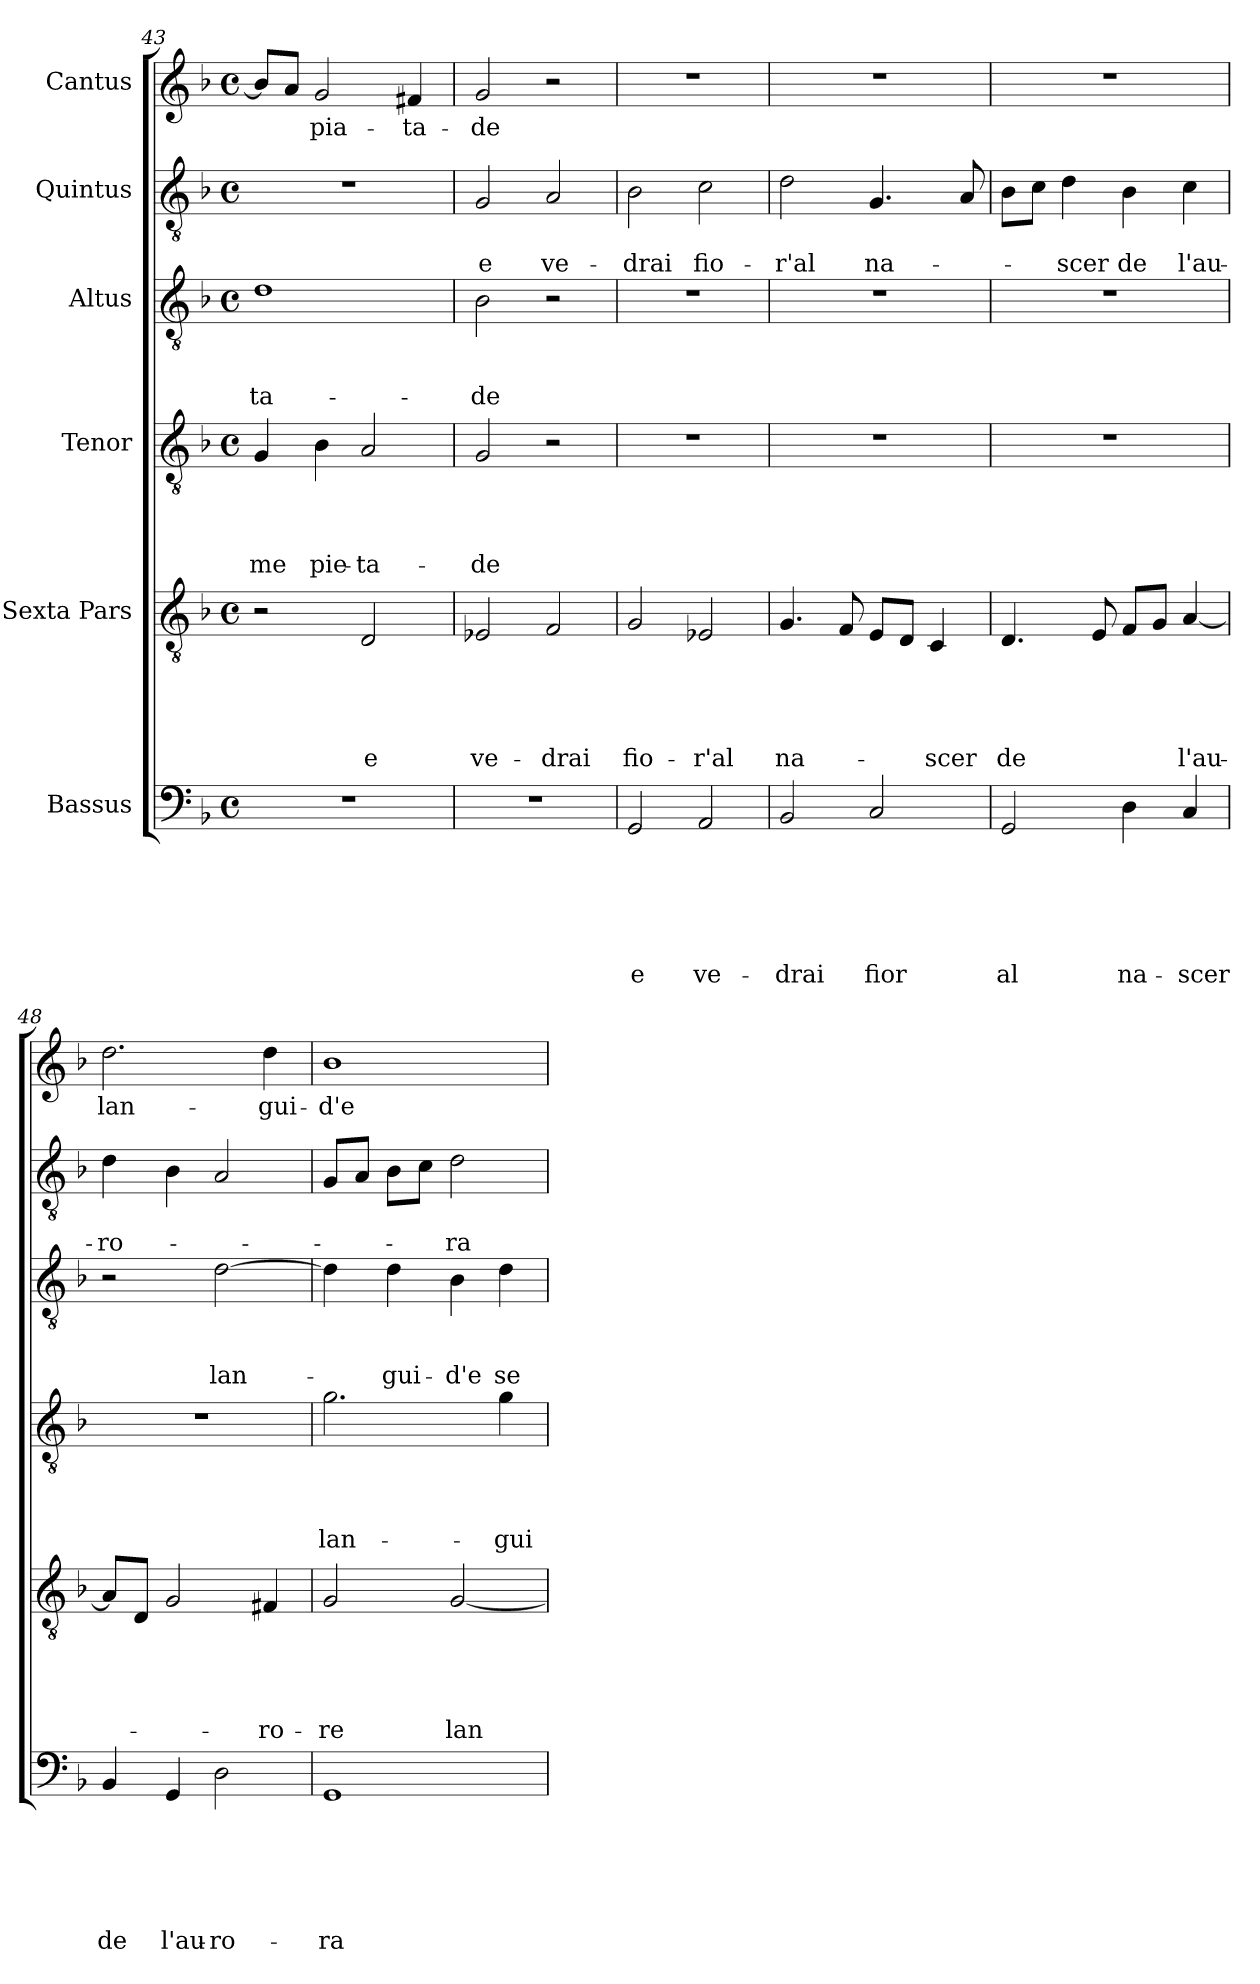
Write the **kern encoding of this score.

**kern	**text	**text	**text	**text	**text	**text	**kern	**text	**text	**text	**text	**text	**kern	**text	**text	**text	**text	**kern	**text	**text	**text	**kern	**text	**text	**kern	**text
*part6	*part6	*part6	*part6	*part6	*part6	*part6	*part5	*part5	*part5	*part5	*part5	*part5	*part4	*part4	*part4	*part4	*part4	*part3	*part3	*part3	*part3	*part2	*part2	*part2	*part1	*part1
*staff6	*staff6	*staff6	*staff6	*staff6	*staff6	*staff6	*staff5	*staff5	*staff5	*staff5	*staff5	*staff5	*staff4	*staff4	*staff4	*staff4	*staff4	*staff3	*staff3	*staff3	*staff3	*staff2	*staff2	*staff2	*staff1	*staff1
*I"Bassus	*	*	*	*	*	*	*I"Sexta Pars	*	*	*	*	*	*I"Tenor	*	*	*	*	*I"Altus	*	*	*	*I"Quintus	*	*	*I"Cantus	*
*clefF4	*	*	*	*	*	*	*clefGv2	*	*	*	*	*	*clefGv2	*	*	*	*	*clefGv2	*	*	*	*clefGv2	*	*	*clefG2	*
*k[b-]	*	*	*	*	*	*	*k[b-]	*	*	*	*	*	*k[b-]	*	*	*	*	*k[b-]	*	*	*	*k[b-]	*	*	*k[b-]	*
*F:	*	*	*	*	*	*	*F:	*	*	*	*	*	*F:	*	*	*	*	*F:	*	*	*	*F:	*	*	*F:	*
*M4/4	*	*	*	*	*	*	*M4/4	*	*	*	*	*	*M4/4	*	*	*	*	*M4/4	*	*	*	*M4/4	*	*	*M4/4	*
*met(c)	*	*	*	*	*	*	*met(c)	*	*	*	*	*	*met(c)	*	*	*	*	*met(c)	*	*	*	*met(c)	*	*	*met(c)	*
=43	=43	=43	=43	=43	=43	=43	=43	=43	=43	=43	=43	=43	=43	=43	=43	=43	=43	=43	=43	=43	=43	=43	=43	=43	=43	=43
1r	.	.	.	.	.	.	2r	.	.	.	.	.	4G/	.	.	.	me	1d	.	.	-ta-	1r	.	.	8b-/L]	.
.	.	.	.	.	.	.	.	.	.	.	.	.	.	.	.	.	.	.	.	.	.	.	.	.	8a/J	.
.	.	.	.	.	.	.	.	.	.	.	.	.	4B-\	.	.	.	pie-	.	.	.	.	.	.	.	2g/	pia-
.	.	.	.	.	.	.	2D/	.	.	.	.	e	2A/	.	.	.	-ta-	.	.	.	.	.	.	.	.	.
.	.	.	.	.	.	.	.	.	.	.	.	.	.	.	.	.	.	.	.	.	.	.	.	.	4f#X/	-ta-
=44	=44	=44	=44	=44	=44	=44	=44	=44	=44	=44	=44	=44	=44	=44	=44	=44	=44	=44	=44	=44	=44	=44	=44	=44	=44	=44
1r	.	.	.	.	.	.	2E-/	.	.	.	.	ve-	2G/	.	.	.	-de	2B-\	.	.	-de	2G/	.	e	2g/	-de
.	.	.	.	.	.	.	2F/	.	.	.	.	-drai	2r	.	.	.	.	2r	.	.	.	2A/	.	ve-	2r	.
=45	=45	=45	=45	=45	=45	=45	=45	=45	=45	=45	=45	=45	=45	=45	=45	=45	=45	=45	=45	=45	=45	=45	=45	=45	=45	=45
2GG/	.	.	.	.	.	e	2G/	.	.	.	.	fio-	1r	.	.	.	.	1r	.	.	.	2B-\	.	-drai	1r	.
2AA/	.	.	.	.	.	ve-	2E-/	.	.	.	.	-r'al	.	.	.	.	.	.	.	.	.	2c\	.	fio-	.	.
!!LO:PB:g=z
=46	=46	=46	=46	=46	=46	=46	=46	=46	=46	=46	=46	=46	=46	=46	=46	=46	=46	=46	=46	=46	=46	=46	=46	=46	=46	=46
2BB-/	.	.	.	.	.	-drai	4.G/	.	.	.	.	na-	1r	.	.	.	.	1r	.	.	.	2d\	.	-r'al	1r	.
.	.	.	.	.	.	.	8F/	.	.	.	.	.	.	.	.	.	.	.	.	.	.	.	.	.	.	.
2C/	.	.	.	.	.	fior	8E/L	.	.	.	.	.	.	.	.	.	.	.	.	.	.	4.G/	.	na-	.	.
.	.	.	.	.	.	.	8D/J	.	.	.	.	.	.	.	.	.	.	.	.	.	.	.	.	.	.	.
.	.	.	.	.	.	.	4C/	.	.	.	.	-scer	.	.	.	.	.	.	.	.	.	.	.	.	.	.
.	.	.	.	.	.	.	.	.	.	.	.	.	.	.	.	.	.	.	.	.	.	8A/	.	.	.	.
=47	=47	=47	=47	=47	=47	=47	=47	=47	=47	=47	=47	=47	=47	=47	=47	=47	=47	=47	=47	=47	=47	=47	=47	=47	=47	=47
2GG/	.	.	.	.	.	al	4.D/	.	.	.	.	de	1r	.	.	.	.	1r	.	.	.	8B-\L	.	.	1r	.
.	.	.	.	.	.	.	.	.	.	.	.	.	.	.	.	.	.	.	.	.	.	8c\J	.	.	.	.
.	.	.	.	.	.	.	.	.	.	.	.	.	.	.	.	.	.	.	.	.	.	4d\	.	-scer	.	.
.	.	.	.	.	.	.	8E/	.	.	.	.	.	.	.	.	.	.	.	.	.	.	.	.	.	.	.
4D\	.	.	.	.	.	na-	8F/L	.	.	.	.	.	.	.	.	.	.	.	.	.	.	4B-\	.	de	.	.
.	.	.	.	.	.	.	8G/J	.	.	.	.	.	.	.	.	.	.	.	.	.	.	.	.	.	.	.
4C/	.	.	.	.	.	-scer	[4A/	.	.	.	.	l'au-	.	.	.	.	.	.	.	.	.	4c\	.	l'au-	.	.
=48	=48	=48	=48	=48	=48	=48	=48	=48	=48	=48	=48	=48	=48	=48	=48	=48	=48	=48	=48	=48	=48	=48	=48	=48	=48	=48
4BB-/	.	.	.	.	.	de	8A/L]	.	.	.	.	.	1r	.	.	.	.	2r	.	.	.	4d\	.	-ro-	2.dd\	lan-
.	.	.	.	.	.	.	8D/J	.	.	.	.	.	.	.	.	.	.	.	.	.	.	.	.	.	.	.
4GG/	.	.	.	.	.	l'au-	2G/	.	.	.	.	.	.	.	.	.	.	.	.	.	.	4B-\	.	.	.	.
2D\	.	.	.	.	.	-ro-	.	.	.	.	.	.	.	.	.	.	.	[2d\	.	.	lan-	2A/	.	.	.	.
.	.	.	.	.	.	.	4F#X/	.	.	.	.	-ro-	.	.	.	.	.	.	.	.	.	.	.	.	4dd\	-gui-
=49	=49	=49	=49	=49	=49	=49	=49	=49	=49	=49	=49	=49	=49	=49	=49	=49	=49	=49	=49	=49	=49	=49	=49	=49	=49	=49
1GG	.	.	.	.	.	-ra	2G/	.	.	.	.	-re	2.g\	.	.	.	lan-	4d\]	.	.	.	8G/L	.	.	1b-	-d'e
.	.	.	.	.	.	.	.	.	.	.	.	.	.	.	.	.	.	.	.	.	.	8A/J	.	.	.	.
.	.	.	.	.	.	.	.	.	.	.	.	.	.	.	.	.	.	4d\	.	.	-gui-	8B-\L	.	.	.	.
.	.	.	.	.	.	.	.	.	.	.	.	.	.	.	.	.	.	.	.	.	.	8c\J	.	.	.	.
.	.	.	.	.	.	.	[2G/	.	.	.	.	lan-	.	.	.	.	.	4B-\	.	.	-d'e	2d\	.	-ra	.	.
.	.	.	.	.	.	.	.	.	.	.	.	.	4g\	.	.	.	-gui-	4d\	.	.	se-	.	.	.	.	.
=	=	=	=	=	=	=	=	=	=	=	=	=	=	=	=	=	=	=	=	=	=	=	=	=	=	=
*-	*-	*-	*-	*-	*-	*-	*-	*-	*-	*-	*-	*-	*-	*-	*-	*-	*-	*-	*-	*-	*-	*-	*-	*-	*-	*-
